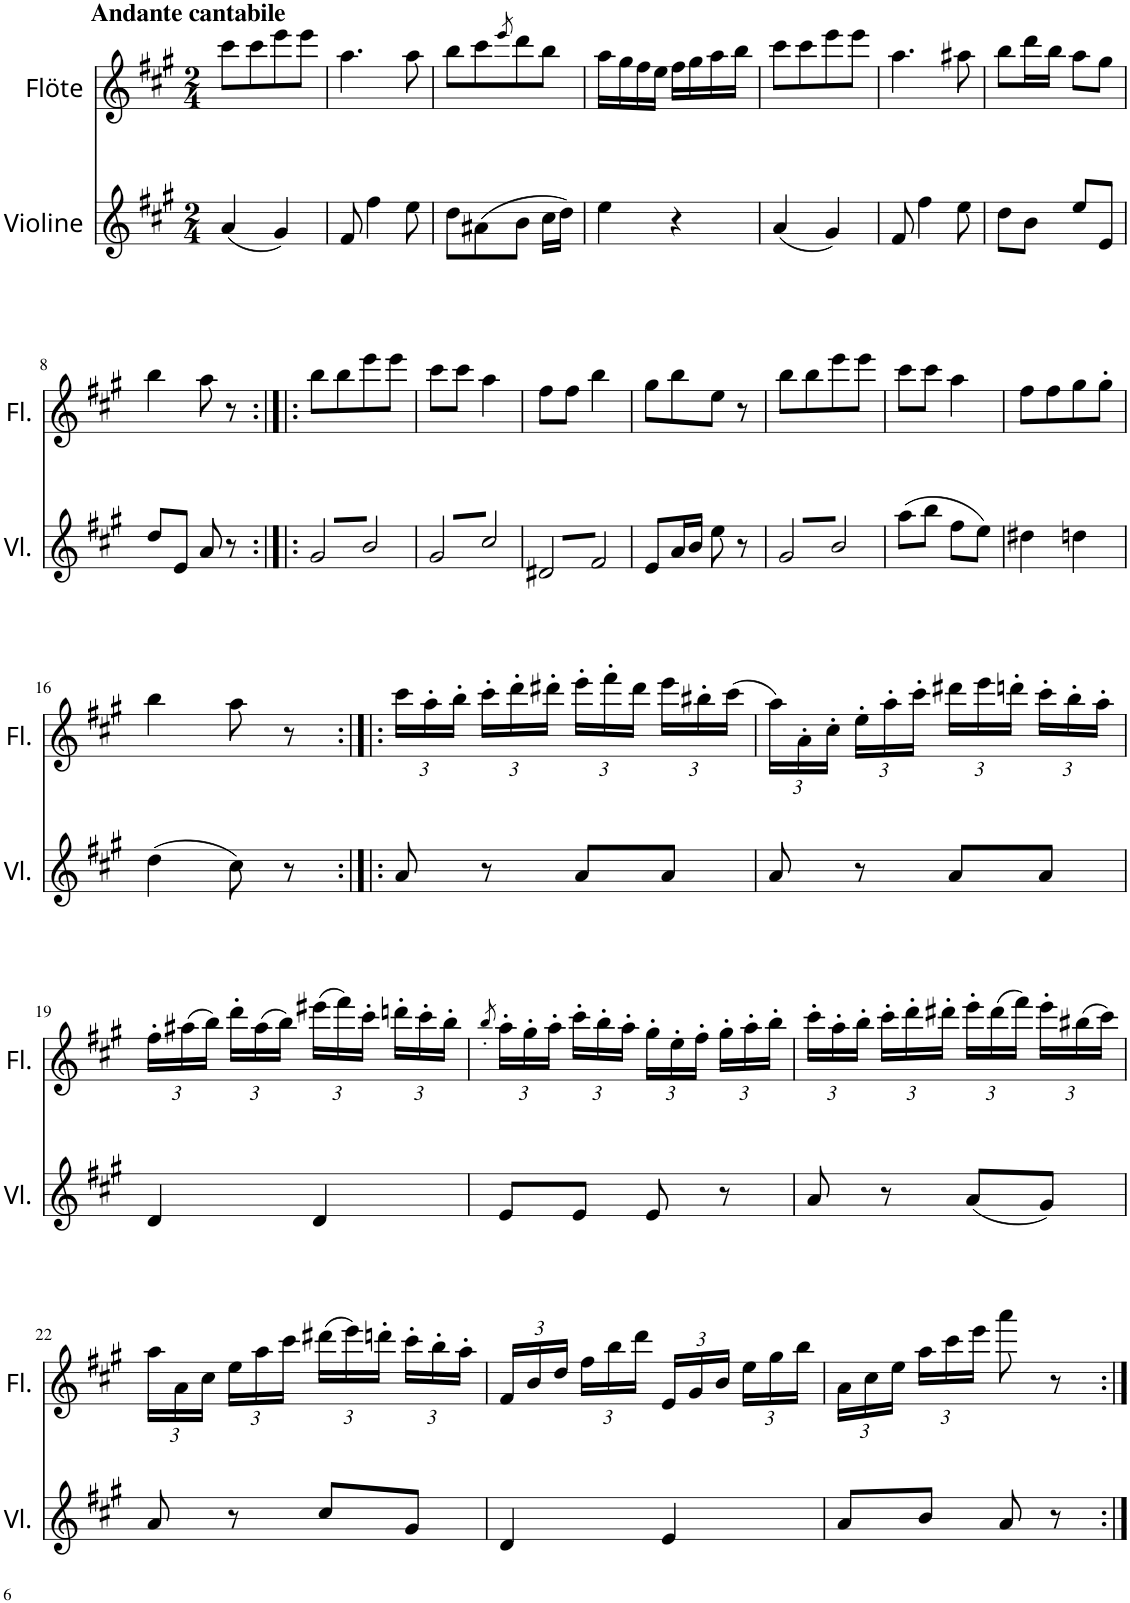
**kern	**kern
*part2	*part1
*staff2	*staff1
*I"Violine	*I"Flöte
*I'Vl.	*I'Fl.
!!LO:PB:g=z
*clefG2	*clefG2
*k[f#c#g#]	*k[f#c#g#]
*M2/4	*M2/4
=1	=1
!	!LO:TX:a:B:t=Andante cantabile
(4a/	8ccc#\L
.	8ccc#\
4g#/)	8eee\
.	8eee\J
=2	=2
8f#/	4.aa\
4ff#\	.
8ee\	8aa\
=3	=3
8dd\L	8bb\L
(8a#X\	8ccc#\
.	8qeee/
8b\J	8ddd\
16cc#\LL	8bb\J
16dd\JJ)	.
=4	=4
4ee\	16aa\LL
.	16gg#\
.	16ff#\
.	16ee\JJ
4r	16ff#\LL
.	16gg#\
.	16aa\
.	16bb\JJ
=5	=5
(4a/	8ccc#\L
.	8ccc#\
4g#/)	8eee\
.	8eee\J
=6	=6
8f#/	4.aa\
4ff#\	.
8ee\	8aa#X\
=7	=7
8dd\L	8bb\L
8b\J	16ddd\L
.	16bb\JJ
8ee/L	8aa\L
8e/J	8gg#\J
!!LO:LB:g=z
=8	=8
8dd/L	4bb\
8e/J	.
8a/	8aa\
8r	8r
=9:|!|:	=9:|!|:
*tremolo	*
16g#/LL	8bb\L
16b/	.
16g#/	8bb\
16b/	.
16g#/	8eee\
16b/	.
16g#/	8eee\J
16b/JJ	.
=10	=10
16g#/LL	8ccc#\L
16cc#/	.
16g#/	8ccc#\J
16cc#/	.
16g#/	4aa\
16cc#/	.
16g#/	.
16cc#/JJ	.
=11	=11
16d#X/LL	8ff#\L
16f#/	.
16d#X/	8ff#\J
16f#/	.
16d#X/	4bb\
16f#/	.
16d#X/	.
16f#/JJ	.
*Xtremolo	*
=12	=12
8e/L	8gg#\L
.	.
16a/L	8bb\
16b/JJ	.
8ee\	8ee\J
8r	8r
=13	=13
*tremolo	*
16g#/LL	8bb\L
16b/	.
16g#/	8bb\
16b/	.
16g#/	8eee\
16b/	.
16g#/	8eee\J
16b/JJ	.
*Xtremolo	*
=14	=14
(8aa\L	8ccc#\L
.	.
8bb\J	8ccc#\J
.	.
8ff#\L	4aa\
8ee\J)	.
=15	=15
4dd#X\	8ff#\L
.	8ff#\
4ddn\	8gg#\
.	8gg#'\J
!!LO:LB:g=z
=16	=16
(4dd\	4bb\
8cc#\)	8aa\
8r	8r
=17:|!|:	=17:|!|:
*	*Xbrackettup
8a/	24ccc#\LL
.	24aa'\
.	24bb'\JJ
8r	24ccc#'\LL
.	24ddd'\
.	24ddd#X'\JJ
8a/L	24eee'\LL
.	24fff#'\
.	24ddd#\JJ
8a/J	24eee\LL
.	24bb#X'\
.	(24ccc#\JJ
=18	=18
8a/	24aa\LL)
.	24a'\
.	24cc#'\JJ
8r	24ee'\LL
.	24aa'\
.	24ccc#'\JJ
8a/L	24ddd#X\LL
.	24eee\
.	24dddn'\JJ
8a/J	24ccc#'\LL
.	24bb'\
.	24aa'\JJ
!!LO:LB:g=z
=19	=19
4d/	24ff#'\LL
.	(24aa#X\
.	24bb\JJ)
.	24ddd'\LL
.	(24aa#\
.	24bb\JJ)
4d/	(24eee#X\LL
.	24fff#\)
.	24ccc#'\JJ
.	24dddn'\LL
.	24ccc#'\
.	24bb'\JJ
=20	=20
.	8qbb'/
8e/L	24aa'\LL
.	24gg#'\
.	24aa'\JJ
8e/J	24ccc#'\LL
.	24bb'\
.	24aa'\JJ
8e/	24gg#'\LL
.	24ee'\
.	24ff#'\JJ
8r	24gg#'\LL
.	24aa'\
.	24bb'\JJ
=21	=21
8a/	24ccc#'\LL
.	24aa'\
.	24bb'\JJ
8r	24ccc#'\LL
.	24ddd'\
.	24ddd#X'\JJ
(8a/L	24eee'\LL
.	(24ddd#\
.	24fff#\JJ)
8g#/J)	24eee'\LL
.	(24bb#X\
.	24ccc#\JJ)
!!LO:LB:g=z
=22	=22
8a/	24aa\LL
.	24a\
.	24cc#\JJ
8r	24ee\LL
.	24aa\
.	24ccc#\JJ
8cc#/L	(24ddd#X\LL
.	24eee\)
.	24dddn'\JJ
8g#/J	24ccc#'\LL
.	24bb'\
.	24aa'\JJ
=23	=23
4d/	24f#/LL
.	24b/
.	24dd/JJ
.	24ff#\LL
.	24bb\
.	24ddd\JJ
4e/	24e/LL
.	24g#/
.	24b/JJ
.	24ee\LL
.	24gg#\
.	24bb\JJ
=24	=24
8a/L	24a\LL
.	24cc#\
.	24ee\JJ
8b/J	24aa\LL
.	24ccc#\
.	24eee\JJ
8a/	8aaa\
8r	8r
=:|!	=:|!
*-	*-
